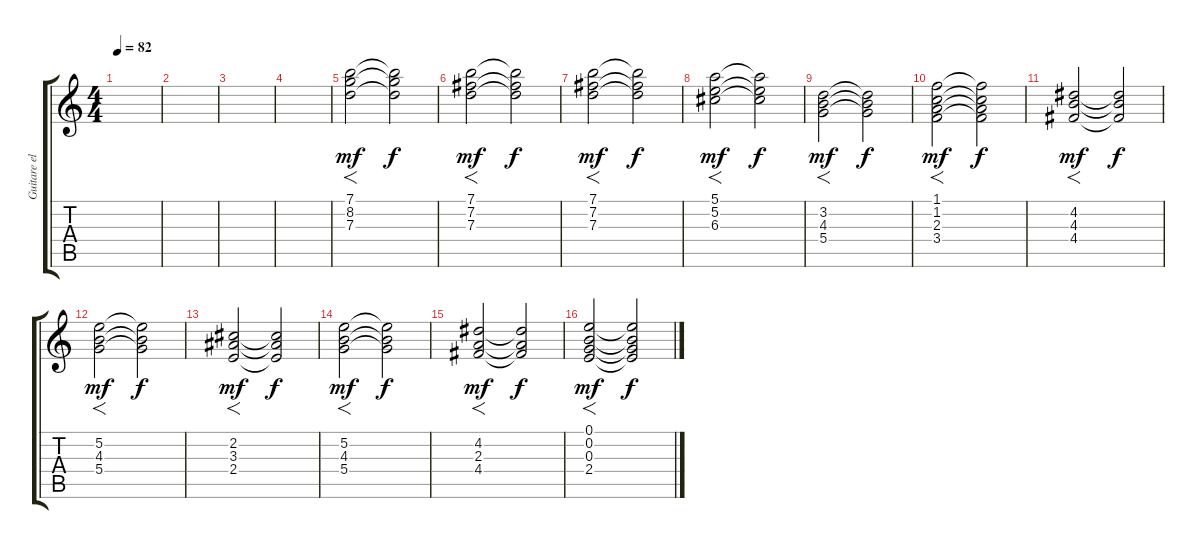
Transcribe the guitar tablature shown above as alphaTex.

\track ("Guitare electrique" "Guitare el") {instrument electricguitarjazz}
\staff {score tabs}
\tuning (E4 B3 G3 D3 A2 E2) {hide}
\ts (4 4)
\tempo 82
\clef g2
\ks c
|
|
|
|
(7.1 8.2 7.3).2{f dy mf instrument electricguitarjazz} (7.1{t} 8.2{t} 7.3{t}).2{dy f} |
(7.1 7.2 7.3).2{f dy mf} (7.1{t} 7.2{t} 7.3{t}).2{dy f} |
(7.1 7.2 7.3).2{f dy mf} (7.1{t} 7.2{t} 7.3{t}).2{dy f} |
(5.1 5.2 6.3).2{f dy mf} (5.1{t} 5.2{t} 6.3{t}).2{dy f} |
(3.2 4.3 5.4).2{f dy mf} (3.2{t} 4.3{t} 5.4{t}).2{dy f} |
(1.1 1.2 2.3 3.4).2{f dy mf} (1.1{t} 1.2{t} 2.3{t} 3.4{t}).2{dy f} |
(4.2 4.3 4.4).2{f dy mf} (4.2{t} 4.3{t} 4.4{t}).2{dy f} |
(5.2 4.3 5.4).2{f dy mf} (5.2{t} 4.3{t} 5.4{t}).2{dy f} |
(2.2 3.3 2.4).2{f dy mf} (2.2{t} 3.3{t} 2.4{t}).2{dy f} |
(5.2 4.3 5.4).2{f dy mf} (5.2{t} 4.3{t} 5.4{t}).2{dy f} |
(4.2 2.3 4.4).2{f dy mf} (4.2{t} 2.3{t} 4.4{t}).2{dy f} |
(0.1 0.2 0.3 2.4).2{f dy mf} (0.1{t} 0.2{t} 0.3{t} 2.4{t}).2{dy f}
